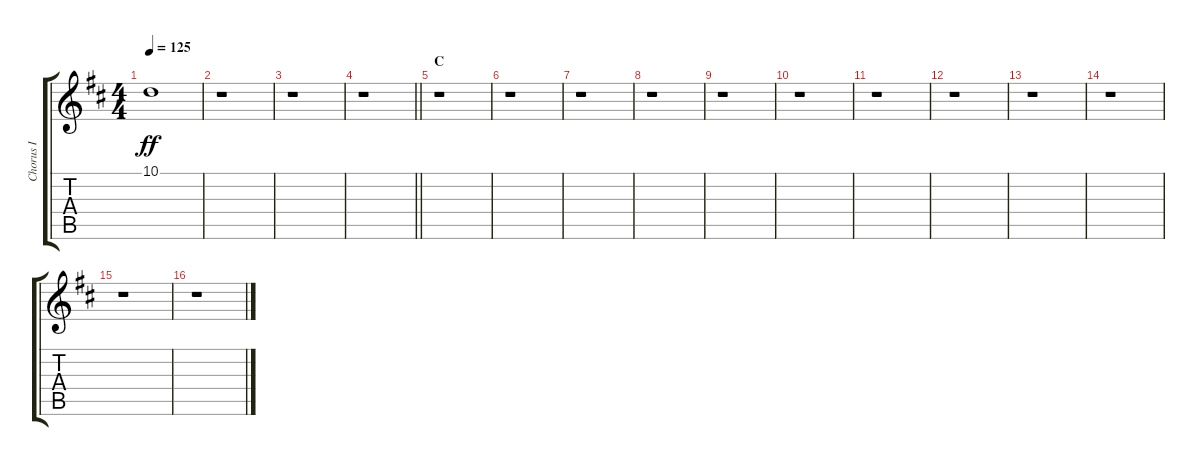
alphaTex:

\track ("Chorus I" "Chorus I") {instrument voiceoohs}
\staff {score tabs}
\tuning (E4 B3 G3 D3 A2 E2) {hide}
\ts (4 4)
\tempo 125
\clef g2
\ks d
10.1.1{dy ff} |
r.1 |
r.1 |
\barLineRight lightlight
r.1 |
\section ("" "C")
r.1 |
r.1 |
r.1 |
r.1 |
r.1 |
r.1 |
r.1 |
r.1 |
r.1 |
r.1 |
r.1 |
r.1
